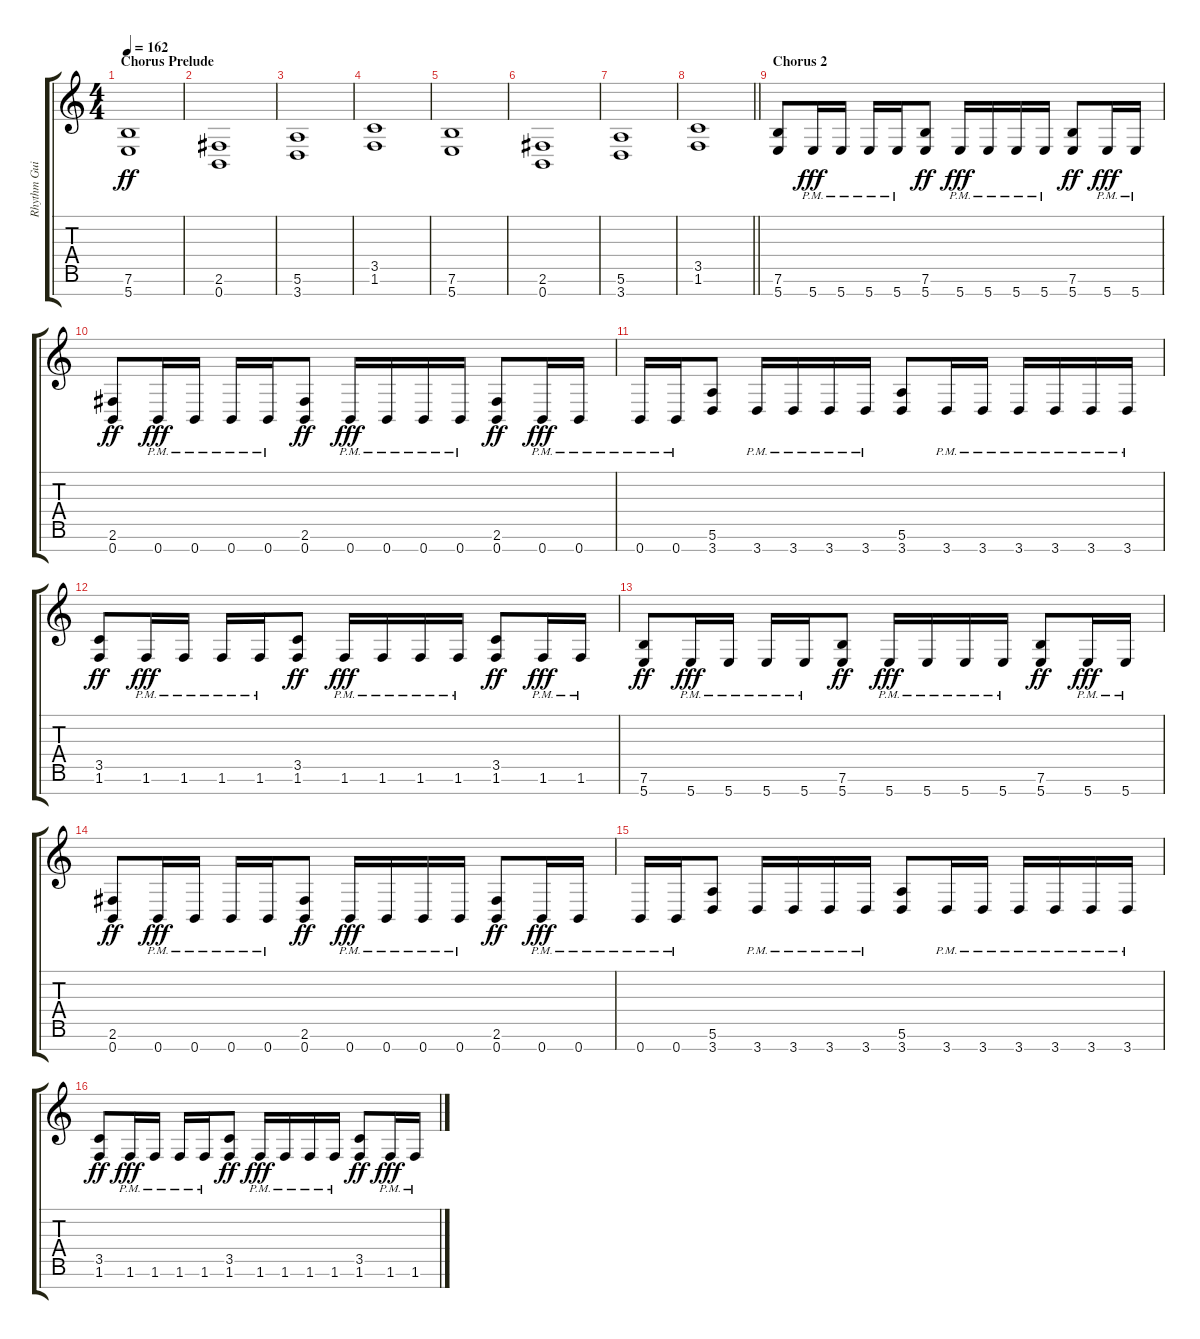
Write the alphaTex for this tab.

\track ("Rhythm Guitar 1" "Rhythm Gui") {instrument distortionguitar}
\staff {score tabs}
\tuning (E4 B3 G3 D3 A2 E2 B1) {hide}
\ts (4 4)
\section ("" "Chorus Prelude")
\tempo 162
\clef g2
\ks c
(7.6 5.7).1{dy ff} |
(2.6 0.7).1 |
(5.6 3.7).1 |
(3.5 1.6).1 |
(7.6 5.7).1 |
(2.6 0.7).1 |
(5.6 3.7).1 |
\barLineRight lightlight
(3.5 1.6).1 |
\section ("" "Chorus 2")
(7.6 5.7).8 5.7{pm}.16{dy fff} 5.7{pm}.16 5.7{pm}.16 5.7{pm}.16 (7.6 5.7).8{dy ff} 5.7{pm}.16{dy fff} 5.7{pm}.16 5.7{pm}.16 5.7{pm}.16 (7.6 5.7).8{dy ff} 5.7{pm}.16{dy fff} 5.7{pm}.16 |
(2.6 0.7).8{dy ff} 0.7{pm}.16{dy fff} 0.7{pm}.16 0.7{pm}.16 0.7{pm}.16 (2.6 0.7).8{dy ff} 0.7{pm}.16{dy fff} 0.7{pm}.16 0.7{pm}.16 0.7{pm}.16 (2.6 0.7).8{dy ff} 0.7{pm}.16{dy fff} 0.7{pm}.16 |
0.7{pm}.16 0.7{pm}.16 (5.6 3.7).8 3.7{pm}.16 3.7{pm}.16 3.7{pm}.16 3.7{pm}.16 (5.6 3.7).8 3.7{pm}.16 3.7{pm}.16 3.7{pm}.16 3.7{pm}.16 3.7{pm}.16 3.7{pm}.16 |
(3.5 1.6).8{dy ff} 1.6{pm}.16{dy fff} 1.6{pm}.16 1.6{pm}.16 1.6{pm}.16 (3.5 1.6).8{dy ff} 1.6{pm}.16{dy fff} 1.6{pm}.16 1.6{pm}.16 1.6{pm}.16 (3.5 1.6).8{dy ff} 1.6{pm}.16{dy fff} 1.6{pm}.16 |
(7.6 5.7).8{dy ff} 5.7{pm}.16{dy fff} 5.7{pm}.16 5.7{pm}.16 5.7{pm}.16 (7.6 5.7).8{dy ff} 5.7{pm}.16{dy fff} 5.7{pm}.16 5.7{pm}.16 5.7{pm}.16 (7.6 5.7).8{dy ff} 5.7{pm}.16{dy fff} 5.7{pm}.16 |
(2.6 0.7).8{dy ff} 0.7{pm}.16{dy fff} 0.7{pm}.16 0.7{pm}.16 0.7{pm}.16 (2.6 0.7).8{dy ff} 0.7{pm}.16{dy fff} 0.7{pm}.16 0.7{pm}.16 0.7{pm}.16 (2.6 0.7).8{dy ff} 0.7{pm}.16{dy fff} 0.7{pm}.16 |
0.7{pm}.16 0.7{pm}.16 (5.6 3.7).8 3.7{pm}.16 3.7{pm}.16 3.7{pm}.16 3.7{pm}.16 (5.6 3.7).8 3.7{pm}.16 3.7{pm}.16 3.7{pm}.16 3.7{pm}.16 3.7{pm}.16 3.7{pm}.16 |
(3.5 1.6).8{dy ff} 1.6{pm}.16{dy fff} 1.6{pm}.16 1.6{pm}.16 1.6{pm}.16 (3.5 1.6).8{dy ff} 1.6{pm}.16{dy fff} 1.6{pm}.16 1.6{pm}.16 1.6{pm}.16 (3.5 1.6).8{dy ff} 1.6{pm}.16{dy fff} 1.6{pm}.16
